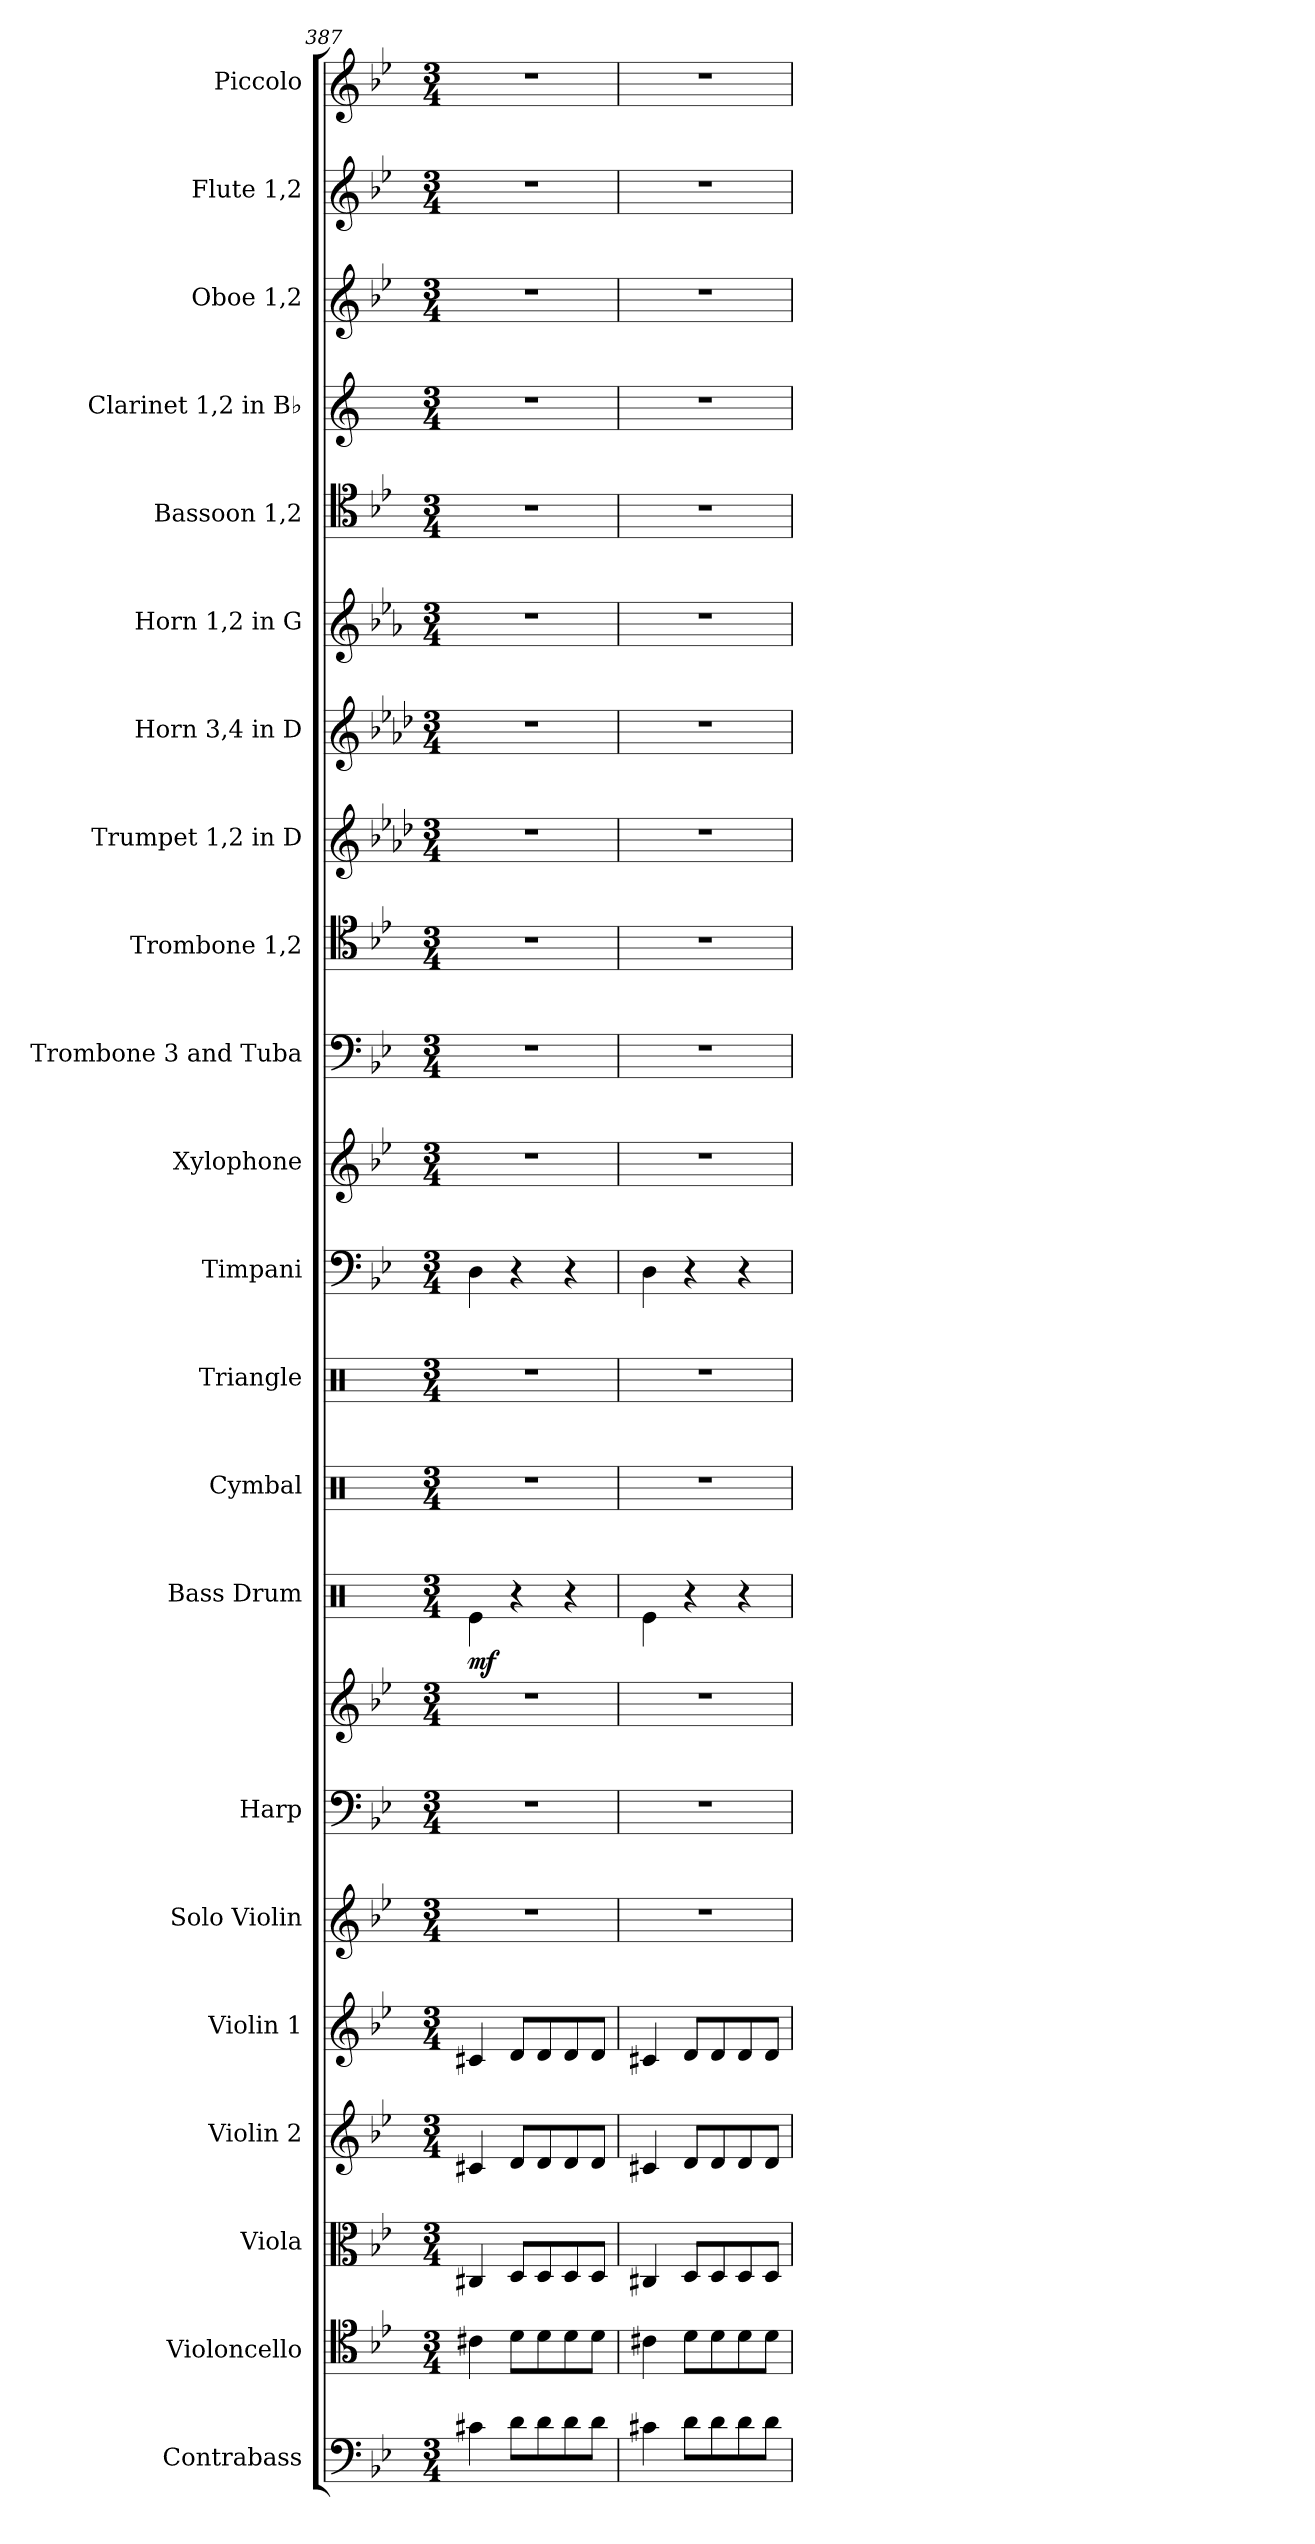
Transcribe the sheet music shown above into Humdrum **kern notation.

**kern	**kern	**kern	**kern	**kern	**kern	**kern	**kern	**kern	**dynam	**kern	**kern	**kern	**kern	**kern	**kern	**kern	**kern	**kern	**kern	**kern	**kern	**kern	**kern
*part22	*part21	*part20	*part19	*part18	*part17	*part16	*part16	*part15	*part15	*part14	*part13	*part12	*part11	*part10	*part9	*part8	*part7	*part6	*part5	*part4	*part3	*part2	*part1
*staff23	*staff22	*staff21	*staff20	*staff19	*staff18	*staff17	*staff16	*staff15	*staff15	*staff14	*staff13	*staff12	*staff11	*staff10	*staff9	*staff8	*staff7	*staff6	*staff5	*staff4	*staff3	*staff2	*staff1
*I"Contrabass	*I"Violoncello	*I"Viola	*I"Violin 2	*I"Violin 1	*I"Solo Violin	*I"Harp	*	*I"Bass Drum	*	*I"Cymbal	*I"Triangle	*I"Timpani	*I"Xylophone	*I"Trombone 3 and Tuba	*I"Trombone 1,2	*I"Trumpet 1,2 in D	*I"Horn 3,4 in D	*I"Horn 1,2 in G	*I"Bassoon 1,2	*I"Clarinet 1,2 in B♭	*I"Oboe 1,2	*I"Flute 1,2	*I"Piccolo
*I'Cb.	*I'Vc.	*I'Vla.	*I'Vln. 2	*I'Vln. 1	*I'Solo Vln.	*I'Hrp.	*	*I'B.D	*	*I'Cym.	*I'Trgl.	*I'Timp.	*I'Xyl.	*I'Tbn. 3 and Tba.	*I'Tbn. 1,2	*I'Tpt. 1,2 in D	*I'Hn. 3,4 in D	*I'Hn. 1,2 in G	*I'Bsn. 1,2	*I'Cl. 1,2 in B♭	*I'Ob. 1,2	*I'Fl. 1,2	*I'Picc.
!!LO:PB:g=z
*clefF4	*clefC4	*clefC3	*clefG2	*clefG2	*clefG2	*clefF4	*clefG2	*clefX	*	*clefX	*clefX	*clefF4	*clefG2	*clefF4	*clefC4	*clefG2	*clefG2	*clefG2	*clefC4	*clefG2	*clefG2	*clefG2	*clefG2
*ITrd7c12	*	*	*	*	*	*	*	*	*	*	*	*	*ITrd-7c-12	*	*	*ITrd-1c-2	*ITrd6c10	*ITrd3c5	*	*ITrd1c2	*	*	*ITrd-7c-12
*k[b-e-]	*k[b-e-]	*k[b-e-]	*k[b-e-]	*k[b-e-]	*k[b-e-]	*k[b-e-]	*k[b-e-]	*k[]	*	*k[]	*k[]	*k[b-e-]	*k[b-e-]	*k[b-e-]	*k[b-e-]	*k[b-e-]	*k[b-e-]	*k[b-e-]	*k[b-e-]	*k[b-e-]	*k[b-e-]	*k[b-e-]	*k[b-e-]
*M3/4	*M3/4	*M3/4	*M3/4	*M3/4	*M3/4	*M3/4	*M3/4	*M3/4	*	*M3/4	*M3/4	*M3/4	*M3/4	*M3/4	*M3/4	*M3/4	*M3/4	*M3/4	*M3/4	*M3/4	*M3/4	*M3/4	*M3/4
=387	=387	=387	=387	=387	=387	=387	=387	=387	=387	=387	=387	=387	=387	=387	=387	=387	=387	=387	=387	=387	=387	=387	=387
!	!	!	!	!	!	!	!	!	!LO:DY:b	!	!	!	!	!	!	!	!	!	!	!	!	!	!
4C#X\	4c#X\	4C#X/	4c#X/	4c#X/	2.r	2.r	2.r	4Re\	mf	2.r	2.r	4D\	2.r	2.r	2.r	2.r	2.r	2.r	2.r	2.r	2.r	2.r	2.r
8D\L	8d\L	8D/L	8d/L	8d/L	.	.	.	4r	.	.	.	4r	.	.	.	.	.	.	.	.	.	.	.
8D\	8d\	8D/	8d/	8d/	.	.	.	.	.	.	.	.	.	.	.	.	.	.	.	.	.	.	.
8D\	8d\	8D/	8d/	8d/	.	.	.	4r	.	.	.	4r	.	.	.	.	.	.	.	.	.	.	.
8D\J	8d\J	8D/J	8d/J	8d/J	.	.	.	.	.	.	.	.	.	.	.	.	.	.	.	.	.	.	.
=388	=388	=388	=388	=388	=388	=388	=388	=388	=388	=388	=388	=388	=388	=388	=388	=388	=388	=388	=388	=388	=388	=388	=388
4C#X\	4c#X\	4C#X/	4c#X/	4c#X/	2.r	2.r	2.r	4Re\	.	2.r	2.r	4D\	2.r	2.r	2.r	2.r	2.r	2.r	2.r	2.r	2.r	2.r	2.r
8D\L	8d\L	8D/L	8d/L	8d/L	.	.	.	4r	.	.	.	4r	.	.	.	.	.	.	.	.	.	.	.
8D\	8d\	8D/	8d/	8d/	.	.	.	.	.	.	.	.	.	.	.	.	.	.	.	.	.	.	.
8D\	8d\	8D/	8d/	8d/	.	.	.	4r	.	.	.	4r	.	.	.	.	.	.	.	.	.	.	.
8D\J	8d\J	8D/J	8d/J	8d/J	.	.	.	.	.	.	.	.	.	.	.	.	.	.	.	.	.	.	.
=	=	=	=	=	=	=	=	=	=	=	=	=	=	=	=	=	=	=	=	=	=	=	=
*-	*-	*-	*-	*-	*-	*-	*-	*-	*-	*-	*-	*-	*-	*-	*-	*-	*-	*-	*-	*-	*-	*-	*-
